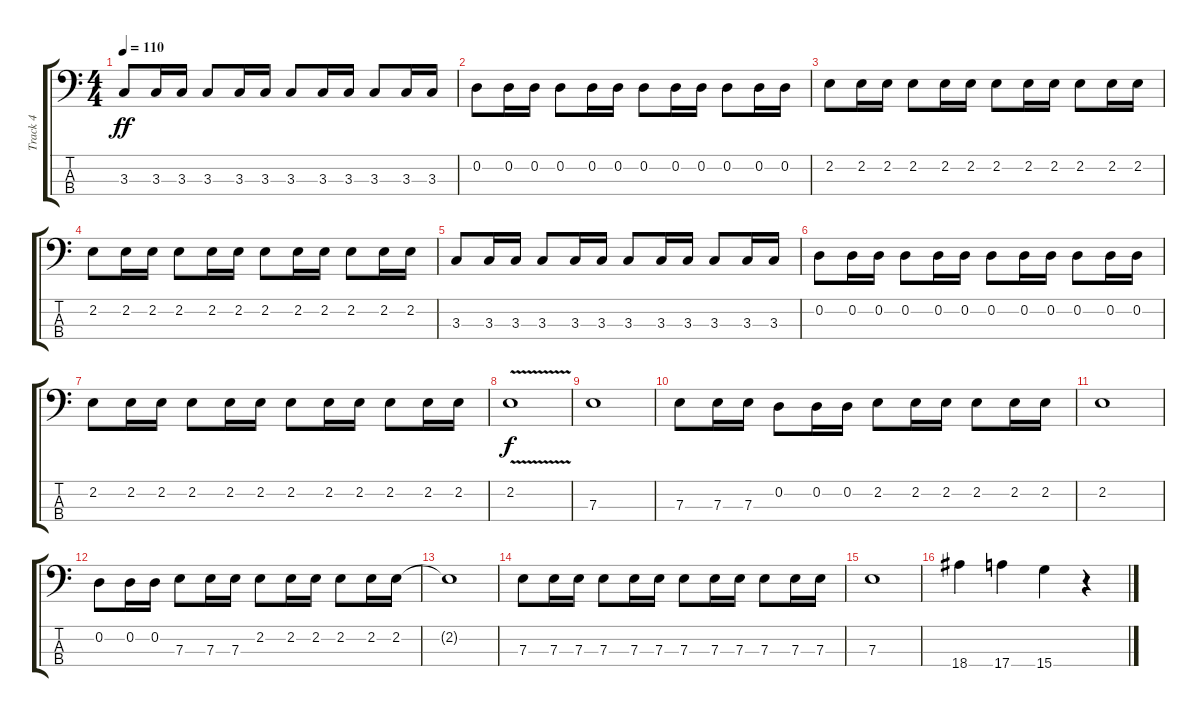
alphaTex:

\track ("Track 4" "Track 4") {instrument electricbassfinger}
\staff {score tabs}
\tuning (G2 D2 A1 E1) {hide}
\ts (4 4)
\tempo 110
\clef f4
\ks c
3.3.8{dy ff} 3.3.16 3.3.16 3.3.8 3.3.16 3.3.16 3.3.8 3.3.16 3.3.16 3.3.8 3.3.16 3.3.16 |
0.2.8 0.2.16 0.2.16 0.2.8 0.2.16 0.2.16 0.2.8 0.2.16 0.2.16 0.2.8 0.2.16 0.2.16 |
2.2.8 2.2.16 2.2.16 2.2.8 2.2.16 2.2.16 2.2.8 2.2.16 2.2.16 2.2.8 2.2.16 2.2.16 |
2.2.8 2.2.16 2.2.16 2.2.8 2.2.16 2.2.16 2.2.8 2.2.16 2.2.16 2.2.8 2.2.16 2.2.16 |
3.3.8 3.3.16 3.3.16 3.3.8 3.3.16 3.3.16 3.3.8 3.3.16 3.3.16 3.3.8 3.3.16 3.3.16 |
0.2.8 0.2.16 0.2.16 0.2.8 0.2.16 0.2.16 0.2.8 0.2.16 0.2.16 0.2.8 0.2.16 0.2.16 |
2.2.8 2.2.16 2.2.16 2.2.8 2.2.16 2.2.16 2.2.8 2.2.16 2.2.16 2.2.8 2.2.16 2.2.16 |
2.2{v}.1{dy f} |
7.3.1 |
7.3.8 7.3.16 7.3.16 0.2.8 0.2.16 0.2.16 2.2.8 2.2.16 2.2.16 2.2.8 2.2.16 2.2.16 |
2.2.1 |
0.2.8 0.2.16 0.2.16 7.3.8 7.3.16 7.3.16 2.2.8 2.2.16 2.2.16 2.2.8 2.2.16 2.2.16 |
2.2{t}.1 |
7.3.8 7.3.16 7.3.16 7.3.8 7.3.16 7.3.16 7.3.8 7.3.16 7.3.16 7.3.8 7.3.16 7.3.16 |
7.3.1 |
18.4.4 17.4.4 15.4.4 r.4
